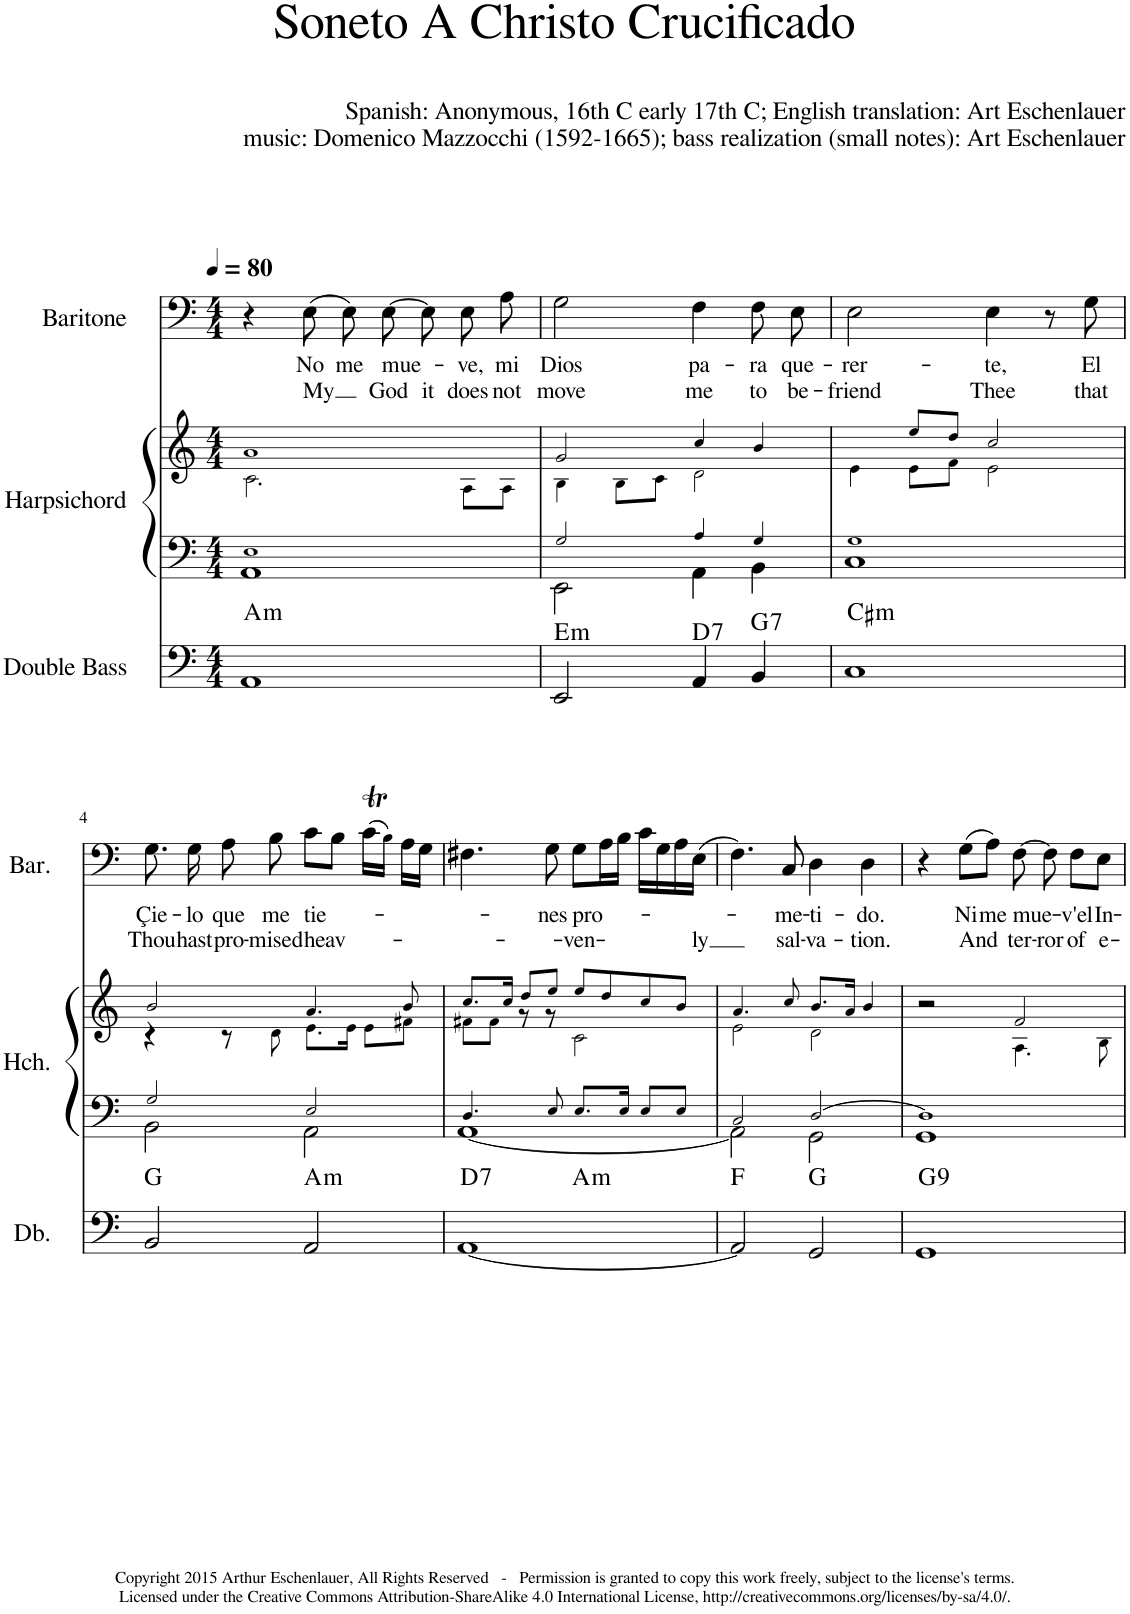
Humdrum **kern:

**kern	**harte	**kern	**kern	**kern	**text	**text
*part3	*part3	*part2	*part2	*part1	*part1	*part1
*staff4	*	*staff3	*staff2	*staff1	*staff1	*staff1
*I"Double Bass	*	*I"Harpsichord	*	*I"Baritone	*	*
*I'Db.	*	*I'Hch.	*	*I'Bar.	*	*
*clefF4	*	*clefF4	*clefG2	*clefF4	*	*
*Trd7c12	*	*	*	*	*	*
*k[]	*	*k[]	*k[]	*k[]	*	*
*M4/4	*	*M4/4	*M4/4	*M4/4	*	*
*MM80	*	*MM80	*MM80	*MM80	*	*
=1	=1	=1	=1	=1	=1	=1
*	*	*^	*^	*	*	*
!	!LO:H:kt=m	!	!	!	!	!	!	!
1AA	A:min	1E!	1AA	1a!	2.c!\	4r	.	.
!	!	!	!	!	!	!	!LO:LY:b	!LO:LY:b
.	.	.	.	.	.	(8E\	No	My
!	!	!	!	!	!	!	!LO:LY:b	!
.	.	.	.	.	.	8E\)	me	.
!	!	!	!	!	!	!	!LO:LY:b	!LO:LY:b
.	.	.	.	.	.	[8E\	mue-	God
!	!	!	!	!	!	!	!	!LO:LY:b
.	.	.	.	.	.	8E\]	.	it
!	!	!	!	!	!	!	!LO:LY:b	!LO:LY:b
.	.	.	.	.	8A!\L	8E\	-ve,	does
!	!	!	!	!	!	!	!LO:LY:b	!LO:LY:b
.	.	.	.	.	8A!\J	8A\	mi	not
=2	=2	=2	=2	=2	=2	=2	=2	=2
!	!LO:H:kt=m	!	!	!	!	!	!LO:LY:b	!LO:LY:b
2EE/	E:min	2G!/	2EE\	2g!/	4B!\	2G\	Dios	move
.	.	.	.	.	8B!\L	.	.	.
.	.	.	.	.	8c!\J	.	.	.
!	!LO:H:kt=7	!	!	!	!	!	!LO:LY:b	!LO:LY:b
4AA/	D:7	4A!/	4AA\	4cc!/	2d!\	4F\	pa-	me
!	!LO:H:kt=7	!	!	!	!	!	!LO:LY:b	!LO:LY:b
4BB/	G:7	4G!/	4BB\	4b!/	.	8F\	-ra	to
!	!	!	!	!	!	!	!LO:LY:b	!LO:LY:b
.	.	.	.	.	.	8E\	que-	be-
=3	=3	=3	=3	=3	=3	=3	=3	=3
!	!LO:H:kt=m	!	!	!	!	!	!LO:LY:b	!LO:LY:b
1Cn	C#:min	1G!	1C	4ryy	4e!\	2E\	-rer-	-friend
.	.	.	.	8ee!/L	8e!\L	.	.	.
.	.	.	.	8dd!/J	8f!\J	.	.	.
!	!	!	!	!	!	!	!LO:LY:b	!LO:LY:b
.	.	.	.	2cc!/	2e!\	4E\	-te,	Thee
.	.	.	.	.	.	8r	.	.
!	!	!	!	!	!	!	!LO:LY:b	!LO:LY:b
.	.	.	.	.	.	8G\	El	that
!!LO:LB:g=z
=4	=4	=4	=4	=4	=4	=4	=4	=4
!	!	!	!	!	!	!	!LO:LY:b	!LO:LY:b
2BB/	G:maj	2G!/	2BB\	2b!/	4r	8.G\	Çie-	Thou
!	!	!	!	!	!	!	!LO:LY:b	!LO:LY:b
.	.	.	.	.	.	16G\	-lo	hast
!	!	!	!	!	!	!	!LO:LY:b	!LO:LY:b
.	.	.	.	.	8r	8A\	que	pro-
!	!	!	!	!	!	!	!LO:LY:b	!LO:LY:b
.	.	.	.	.	8d!\	8B\	me	-mised
!	!LO:H:kt=m	!	!	!	!	!	!LO:LY:b	!LO:LY:b
2AA/	A:min	2E!/	2AA\	4.a!/	8.e!\L	8c\L	tie-	heav-
.	.	.	.	.	.	8B\J	.	.
.	.	.	.	.	16e!\Jk	.	.	.
.	.	.	.	.	8e!\L	(16cT\LL	.	.
.	.	.	.	.	.	16BTTT!\JJ)	.	.
.	.	.	.	8b!/	8f#X!\J	16A\LL	.	.
.	.	.	.	.	.	16G\JJ	.	.
=5	=5	=5	=5	=5	=5	=5	=5	=5
!	!LO:H:kt=7	!	!	!	!	!	!	!
*^	*	*	*	*	*	*	*	*
[1AA	2ryy	D:7	4.D!/	[1AA	8.cc!/L	8f#X!\L	4.F#X\	.	.
.	.	.	.	.	.	8f#!\J	.	.	.
.	.	.	.	.	16cc!/Jk	.	.	.	.
.	.	.	.	.	8dd!/L	8r	.	.	.
!	!	!	!	!	!	!	!	!LO:LY:b	!
.	.	.	8E!/	.	8ee!/J	8r	8G\	-nes	.
!	!	!LO:H:kt=m	!	!	!	!	!	!LO:LY:b	!LO:LY:b
.	2ryy	A:min	8.E!/L	.	8ee!/L	2c!\	8G\L	pro-	-ven-
.	.	.	.	.	8dd!/	.	16A\L	.	.
.	.	.	16E!/Jk	.	.	.	16B\JJ	.	.
.	.	.	8E!/L	.	8cc!/	.	16c\LL	.	.
.	.	.	.	.	.	.	16G\	.	.
.	.	.	8E!/J	.	8b!/J	.	16A\	.	.
!	!	!	!	!	!	!	!	!	!LO:LY:b
.	.	.	.	.	.	.	(16E\JJ	.	-ly
*v	*v	*	*	*	*	*	*	*	*
=6	=6	=6	=6	=6	=6	=6	=6	=6
2AA/]	F:maj	2C!/	2AA\]	4.a!/	2e!\	4.F\)	.	.
!	!	!	!	!	!	!	!LO:LY:b	!LO:LY:b
.	.	.	.	8cc!/	.	8C/	-me-	sal-
!	!	!	!	!	!	!	!LO:LY:b	!LO:LY:b
2GG/	G:maj	[2D!/	2GG\	8.b!/L	2d!\	4D\	-ti-	-va-
.	.	.	.	16a!/Jk	.	.	.	.
!	!	!	!	!	!	!	!LO:LY:b	!LO:LY:b
.	.	.	.	4b!/	.	4D\	-do.	-tion.
=7	=7	=7	=7	=7	=7	=7	=7	=7
!	!LO:H:kt=9	!	!	!	!	!	!	!
1GG	G:9	1D!]	1GG	2r	2ryy	4r	.	.
!	!	!	!	!	!	!	!LO:LY:b	!LO:LY:b
.	.	.	.	.	.	(8G\L	Ni	And
!	!	!	!	!	!	!	!LO:LY:b	!
.	.	.	.	.	.	8A\J)	me	.
!	!	!	!	!	!	!	!LO:LY:b	!LO:LY:b
.	.	.	.	2f!/	4.A!\	[8F\	mue-	ter-
!	!	!	!	!	!	!	!	!LO:LY:b
.	.	.	.	.	.	8F\]	.	-ror
!	!	!	!	!	!	!	!LO:LY:b	!LO:LY:b
.	.	.	.	.	.	8F\L	-v'el	of
!	!	!	!	!	!	!	!LO:LY:b	!LO:LY:b
.	.	.	.	.	8B!\	8E\J	In-	e-
*	*	*v	*v	*	*	*	*	*
*	*	*	*v	*v	*	*	*
=	=	=	=	=	=	=
*-	*-	*-	*-	*-	*-	*-
